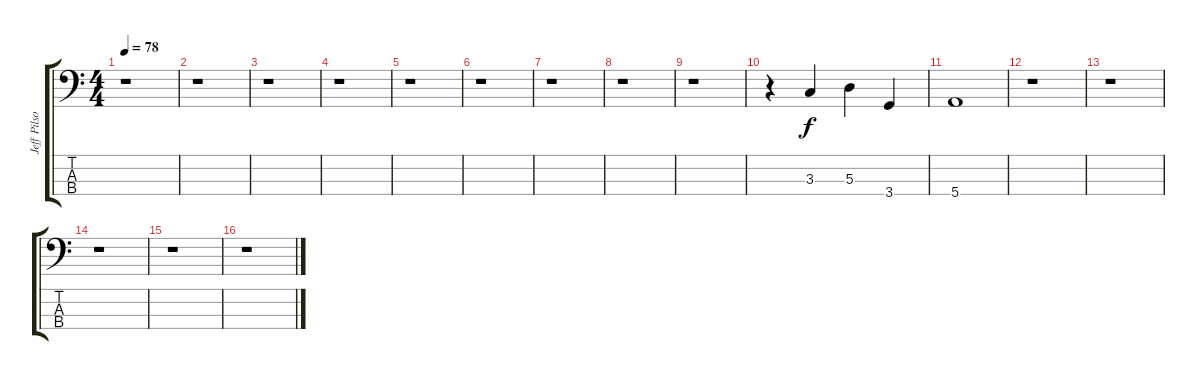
\track ("Jeff Pilson II" "Jeff Pilso") {instrument slapbass1}
\staff {score tabs}
\tuning (G2 D2 A1 E1) {hide}
\ts (4 4)
\tempo 78
\clef f4
\ks c
r.1{dy f} |
r.1 |
r.1 |
r.1 |
r.1 |
r.1 |
r.1 |
r.1 |
r.1 |
r.4 3.3.4 5.3.4 3.4.4 |
5.4.1 |
r.1 |
r.1 |
r.1 |
r.1 |
r.1
